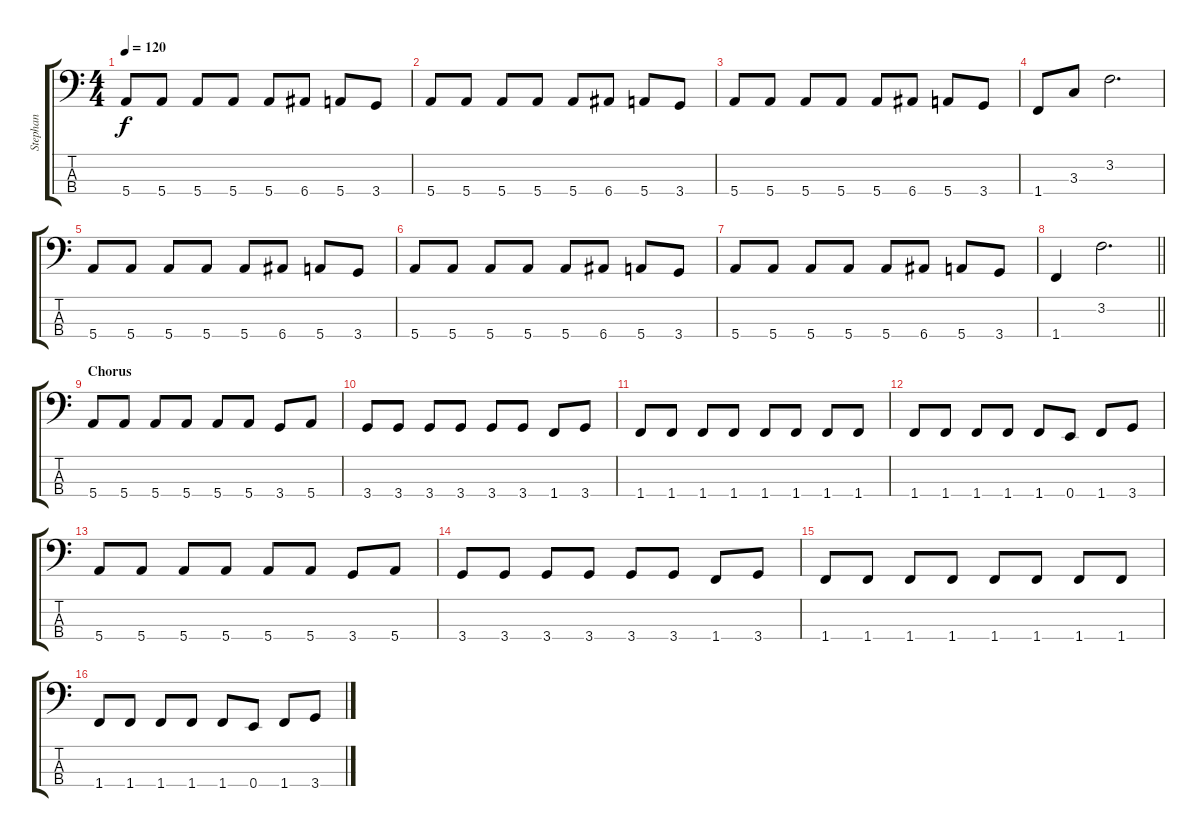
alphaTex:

\track ("Stephan" "Stephan") {instrument electricbasspick}
\staff {score tabs}
\tuning (G2 D2 A1 E1) {hide}
\ts (4 4)
\tempo 120
\clef f4
\ks c
5.4.8{dy f} 5.4.8 5.4.8 5.4.8 5.4.8 6.4.8 5.4.8 3.4.8 |
5.4.8 5.4.8 5.4.8 5.4.8 5.4.8 6.4.8 5.4.8 3.4.8 |
5.4.8 5.4.8 5.4.8 5.4.8 5.4.8 6.4.8 5.4.8 3.4.8 |
1.4.8 3.3.8 3.2.2{d} |
5.4.8 5.4.8 5.4.8 5.4.8 5.4.8 6.4.8 5.4.8 3.4.8 |
5.4.8 5.4.8 5.4.8 5.4.8 5.4.8 6.4.8 5.4.8 3.4.8 |
5.4.8 5.4.8 5.4.8 5.4.8 5.4.8 6.4.8 5.4.8 3.4.8 |
\barLineRight lightlight
1.4.4 3.2.2{d} |
\section ("" "Chorus")
5.4.8 5.4.8 5.4.8 5.4.8 5.4.8 5.4.8 3.4.8 5.4.8 |
3.4.8 3.4.8 3.4.8 3.4.8 3.4.8 3.4.8 1.4.8 3.4.8 |
1.4.8 1.4.8 1.4.8 1.4.8 1.4.8 1.4.8 1.4.8 1.4.8 |
1.4.8 1.4.8 1.4.8 1.4.8 1.4.8 0.4.8 1.4.8 3.4.8 |
5.4.8 5.4.8 5.4.8 5.4.8 5.4.8 5.4.8 3.4.8 5.4.8 |
3.4.8 3.4.8 3.4.8 3.4.8 3.4.8 3.4.8 1.4.8 3.4.8 |
1.4.8 1.4.8 1.4.8 1.4.8 1.4.8 1.4.8 1.4.8 1.4.8 |
1.4.8 1.4.8 1.4.8 1.4.8 1.4.8 0.4.8 1.4.8 3.4.8
